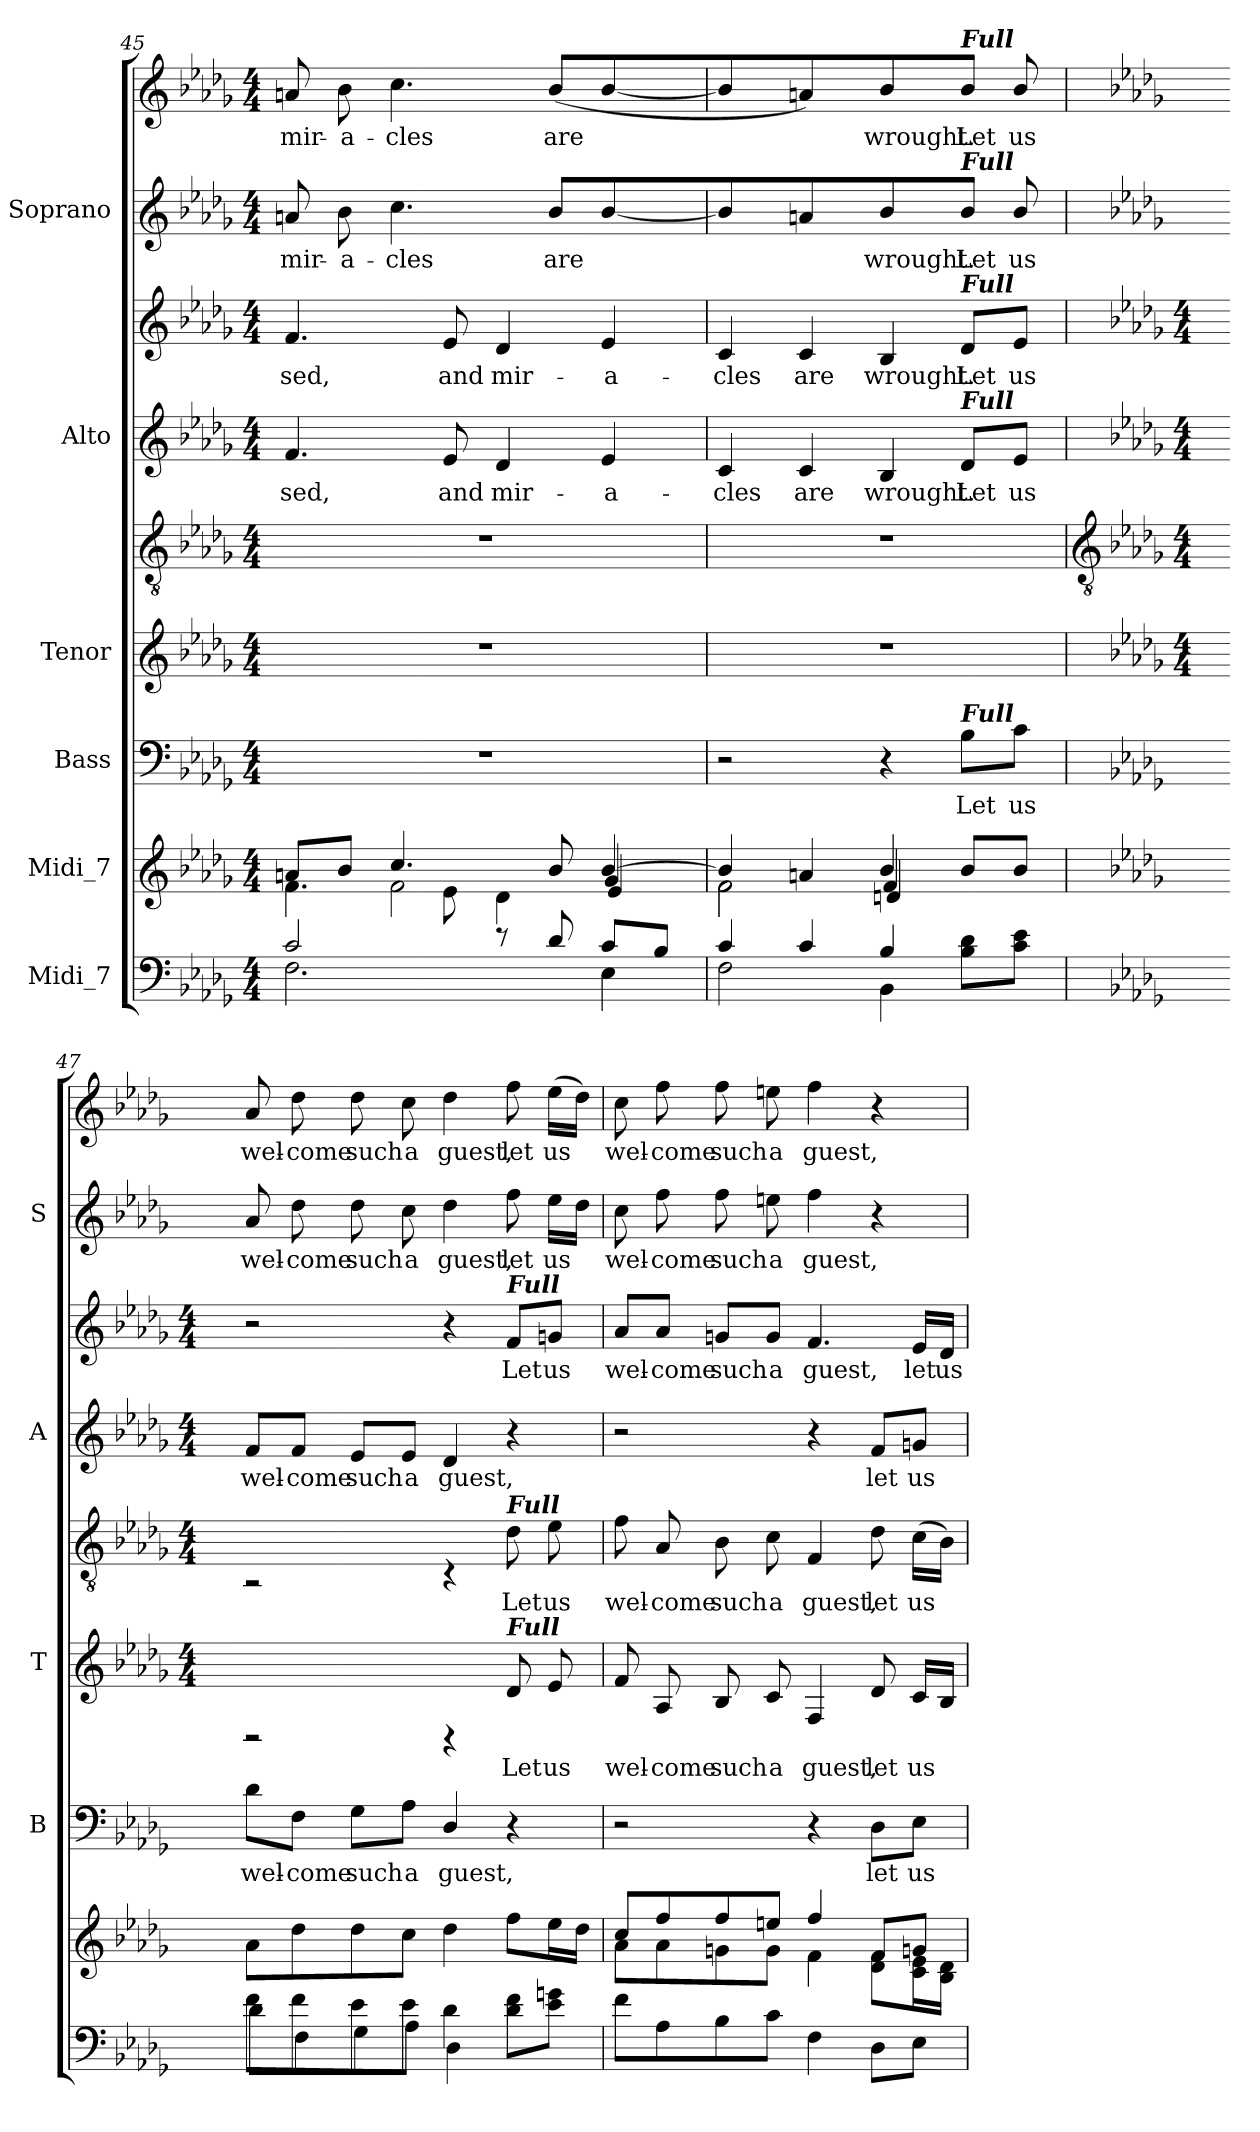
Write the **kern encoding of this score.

**kern	**kern	**kern	**text	**kern	**text	**kern	**text	**kern	**text	**kern	**text	**kern	**text	**kern	**text
*part6	*part5	*part4	*part4	*part3	*part3	*part3	*part3	*part2	*part2	*part2	*part2	*part1	*part1	*part1	*part1
*staff9	*staff8	*staff7	*staff7	*staff6	*staff6	*staff5	*staff5	*staff4	*staff4	*staff3	*staff3	*staff2	*staff2	*staff1	*staff1
*I"Midi_7	*I"Midi_7	*I"Bass	*	*I"Tenor	*	*	*	*I"Alto	*	*	*	*I"Soprano	*	*	*
*	*	*I'B	*	*I'T	*	*	*	*I'A	*	*	*	*I'S	*	*	*
*clefF4	*clefG2	*clefF4	*	*	*	*clefGv2	*	*clefG2	*	*clefG2	*	*clefG2	*	*clefG2	*
*k[b-e-a-d-g-]	*k[b-e-a-d-g-]	*k[b-e-a-d-g-]	*	*k[b-e-a-d-g-]	*	*k[b-e-a-d-g-]	*	*k[b-e-a-d-g-]	*	*k[b-e-a-d-g-]	*	*k[b-e-a-d-g-]	*	*k[b-e-a-d-g-]	*
*D-:	*D-:	*D-:	*	*D-:	*	*D-:	*	*D-:	*	*D-:	*	*D-:	*	*D-:	*
*M4/4	*M4/4	*M4/4	*	*M4/4	*	*M4/4	*	*M4/4	*	*M4/4	*	*M4/4	*	*M4/4	*
=45	=45	=45	=45	=45	=45	=45	=45	=45	=45	=45	=45	=45	=45	=45	=45
*^	*^	*	*	*	*	*	*	*	*	*	*	*	*	*	*
*	*	*	*^	*	*	*	*	*	*	*	*	*	*	*	*	*	*
!	!	!	!	!	!	!	!	!	!	!	!	!LO:LY:b	!	!LO:LY:b	!	!LO:LY:b	!	!LO:LY:b
2c/	2.F\	8an/L	4ryy	4.f\	1r	.	1r	.	1r	.	4.f	-sed,	4.f	-sed,	8an	mir-	8an	mir-
!	!	!	!	!	!	!	!	!	!	!	!	!	!	!	!	!LO:LY:b	!	!LO:LY:b
.	.	8b-/J	.	.	.	.	.	.	.	.	.	.	.	.	8b-	-a-	8b-	-a-
!	!	!	!	!	!	!	!	!	!	!	!	!	!	!	!	!LO:LY:b	!	!LO:LY:b
.	.	4.cc/	2f\	.	.	.	.	.	.	.	.	.	.	.	4.cc	-cles	4.cc	-cles
!	!	!	!	!	!	!	!	!	!	!	!	!LO:LY:b	!	!LO:LY:b	!	!	!	!
.	.	.	.	8e-\	.	.	.	.	.	.	8e-	and	8e-	and	.	.	.	.
!	!	!	!	!	!	!	!	!	!	!	!	!LO:LY:b	!	!LO:LY:b	!	!	!	!
8r	.	.	.	4d-\	.	.	.	.	.	.	4d-	mir-	4d-	mir-	.	.	.	.
!	!	!	!	!	!	!	!	!	!	!	!	!	!	!	!	!LO:LY:b	!	!LO:LY:b
8d-/	.	8b-/	.	.	.	.	.	.	.	.	.	.	.	.	8b-/L	are	(<8b-/L	are
!	!	!	!	!	!	!	!	!	!	!	!	!LO:LY:b	!	!LO:LY:b	!	!	!	!
8c/L	4E-\	[4b-/	4g-/	4e-/	.	.	.	.	.	.	4e-	-a-	4e-	-a-	[4b-/	.	[4b-/	.
8B-/J	.	.	.	.	.	.	.	.	.	.	.	.	.	.	.	.	.	.
=46	=46	=46	=46	=46	=46	=46	=46	=46	=46	=46	=46	=46	=46	=46	=46	=46	=46	=46
!	!	!	!	!	!	!	!	!	!	!	!	!LO:LY:b	!	!LO:LY:b	!	!	!	!
4c/	2F\	4b-/]	2f\	2f\	2r	.	1r	.	1r	.	4c	-cles	4c	-cles	4b-/]	.	4b-/]	.
!	!	!	!	!	!	!	!	!	!	!	!	!LO:LY:b	!	!LO:LY:b	!	!	!	!
4c/	.	4an/	.	.	.	.	.	.	.	.	4c	are	4c	are	4an	.	4an)	.
!	!	!	!	!	!	!	!	!	!	!	!	!LO:LY:b	!	!LO:LY:b	!	!LO:LY:b	!	!LO:LY:b
4B-/	4BB-\	4b-/	4f/	4dn/	4r	.	.	.	.	.	4B-	wrought.	4B-	wrought.	4b-/	wrought.	4b-/	wrought.
!	!	!	!	!	!	!	!	!	!	!	!	!	!	!	!	!	!LO:TX:a:Bi:t=Full	!
!	!	!	!	!	!	!	!	!	!	!	!	!	!	!	!LO:TX:a:Bi:t=Full	!	!	!
!	!	!	!	!	!	!	!	!	!	!	!	!	!LO:TX:a:Bi:t=Full	!	!	!	!	!
!	!	!	!	!	!	!	!	!	!	!	!LO:TX:a:Bi:t=Full	!	!	!	!	!	!	!
!	!	!	!	!	!LO:TX:a:Bi:t=Full	!	!	!	!	!	!	!	!	!	!	!	!	!
!	!	!	!	!	!	!LO:LY:b	!	!	!	!	!	!LO:LY:b	!	!LO:LY:b	!	!LO:LY:b	!	!LO:LY:b
4ryy	8B-\ 8d-\L	8b-/L	4ryy	4ryy	8B-\L	Let	.	.	.	.	8d-/L	Let	8d-/L	Let	8b-/J	Let	8b-/J	Let
!	!	!	!	!	!	!LO:LY:b	!	!	!	!	!	!LO:LY:b	!	!LO:LY:b	!	!LO:LY:b	!	!LO:LY:b
.	8c\ 8e-\J	8b-/J	.	.	8c\J	us	.	.	.	.	8e-/J	us	8e-/J	us	8b-/	us	8b-/	us
*	*	*v	*v	*v	*	*	*	*	*	*	*	*	*	*	*	*	*	*
!!LO:LB:g=z
=47	=47	=47	=47	=47	=47	=47	=47	=47	=47	=47	=47	=47	=47	=47	=47	=47
*	*	*	*	*	*	*	*clefGv2	*	*	*	*	*	*	*	*	*
*	*	*	*	*	*k[b-e-a-d-g-]	*	*k[b-e-a-d-g-]	*	*k[b-e-a-d-g-]	*	*k[b-e-a-d-g-]	*	*	*	*	*
*	*	*	*	*	*D-:	*	*D-:	*	*D-:	*	*D-:	*	*	*	*	*
*	*	*	*	*	*M4/4	*	*M4/4	*	*M4/4	*	*M4/4	*	*	*	*	*
*	*	*^	*	*	*	*	*	*	*	*	*	*	*	*	*	*
!	!	!	!	!	!LO:LY:b	!	!	!	!	!	!LO:LY:b	!	!	!	!LO:LY:b	!	!LO:LY:b
8f\L	8d-\L	8a-\L	2ryy	8d-\L	wel-	2rBB	.	2rBB	.	8f/L	wel-	2r	.	8a-	wel-	8a-	wel-
!	!	!	!	!	!LO:LY:b	!	!	!	!	!	!LO:LY:b	!	!	!	!LO:LY:b	!	!LO:LY:b
8f\	8F\	8dd-\	.	8F\J	-come	.	.	.	.	8f/J	-come	.	.	8dd-	-come	8dd-	-come
!	!	!	!	!	!LO:LY:b	!	!	!	!	!	!LO:LY:b	!	!	!	!LO:LY:b	!	!LO:LY:b
8e-\	8G-\	8dd-\	.	8G-\L	such	.	.	.	.	8e-/L	such	.	.	8dd-	such	8dd-	such
!	!	!	!	!	!LO:LY:b	!	!	!	!	!	!LO:LY:b	!	!	!	!LO:LY:b	!	!LO:LY:b
8e-\J	8A-\J	8cc\J	.	8A-\J	a	.	.	.	.	8e-/J	a	.	.	8cc	a	8cc	a
!	!	!	!	!	!LO:LY:b	!	!	!	!	!	!LO:LY:b	!	!	!	!LO:LY:b	!	!LO:LY:b
4d-\	4D-\	4dd-\	2ryy	4D-/	guest,	4rBB	.	4rBB	.	4d-	guest,	4r	.	4dd-	guest,	4dd-	guest,
!	!	!	!	!	!	!	!	!	!	!	!	!LO:TX:a:Bi:t=Full	!	!	!	!	!
!	!	!	!	!	!	!	!	!LO:TX:a:Bi:t=Full	!	!	!	!	!	!	!	!	!
!	!	!	!	!	!	!LO:TX:a:Bi:t=Full	!	!	!	!	!	!	!	!	!	!	!
!	!	!	!	!	!	!	!LO:LY:b	!	!LO:LY:b	!	!	!	!LO:LY:b	!	!LO:LY:b	!	!LO:LY:b
8d-\ 8f\L	4ryy	8ff\L	.	4r	.	8d-	Let	8d-	Let	4r	.	8f/L	Let	8ff	let	8ff	let
!	!	!	!	!	!	!	!LO:LY:b	!	!LO:LY:b	!	!	!	!LO:LY:b	!	!LO:LY:b	!	!LO:LY:b
8e-\ 8gn\J	.	16ee-\L	.	.	.	8e-	us	8e-	us	.	.	8gn/J	us	16ee-LL	us	(>16ee-LL	us
.	.	16dd-\JJ	.	.	.	.	.	.	.	.	.	.	.	16dd-JJ	.	16dd-JJ)	.
=48	=48	=48	=48	=48	=48	=48	=48	=48	=48	=48	=48	=48	=48	=48	=48	=48	=48
!	!	!	!	!	!	!	!LO:LY:b	!	!LO:LY:b	!	!	!	!LO:LY:b	!	!LO:LY:b	!	!LO:LY:b
8f\L	2ryy	8cc/L	8a-\L	2r	.	8f	wel-	8f	wel-	2r	.	8a-/L	wel-	8cc	wel-	8cc	wel-
!	!	!	!	!	!	!	!LO:LY:b	!	!LO:LY:b	!	!	!	!LO:LY:b	!	!LO:LY:b	!	!LO:LY:b
8A-\	.	8ff/	8a-\	.	.	8A-	-come	8A-	-come	.	.	8a-/J	-come	8ff	-come	8ff	-come
!	!	!	!	!	!	!	!LO:LY:b	!	!LO:LY:b	!	!	!	!LO:LY:b	!	!LO:LY:b	!	!LO:LY:b
8B-\	.	8ff/	8gn\	.	.	8B-	such	8B-	such	.	.	8gn/L	such	8ff	such	8ff	such
!	!	!	!	!	!	!	!LO:LY:b	!	!LO:LY:b	!	!	!	!LO:LY:b	!	!LO:LY:b	!	!LO:LY:b
8c\J	.	8een/J	8g\J	.	.	8c	a	8c	a	.	.	8g/J	a	8een	a	8een	a
!	!	!	!	!	!	!	!LO:LY:b	!	!LO:LY:b	!	!	!	!LO:LY:b	!	!LO:LY:b	!	!LO:LY:b
4F\	4ryy	4ff/	4f\	4r	.	4F	guest,	4F	guest,	4r	.	4.f	guest,	4ff	guest,	4ff	guest,
!	!	!	!	!	!LO:LY:b	!	!LO:LY:b	!	!LO:LY:b	!	!LO:LY:b	!	!	!	!	!	!
4ryy	8D-\L	8f/L	8d-\ 8f\L	8D-\L	let	8d-	let	8d-	let	8f/L	let	.	.	4r	.	4r	.
!	!	!	!	!	!LO:LY:b	!	!LO:LY:b	!	!LO:LY:b	!	!LO:LY:b	!	!LO:LY:b	!	!	!	!
.	8E-\J	8gn/J	16c\ 16e-\L	8E-\J	us	16cLL	us	(>16cLL	us	8gn/J	us	16e-/LL	let	.	.	.	.
!	!	!	!	!	!	!	!	!	!	!	!	!	!LO:LY:b	!	!	!	!
.	.	.	16B-\ 16d-\JJ	.	.	16B-JJ	.	16B-JJ)	.	.	.	16d-/JJ	us	.	.	.	.
*v	*v	*	*	*	*	*	*	*	*	*	*	*	*	*	*	*	*
*	*v	*v	*	*	*	*	*	*	*	*	*	*	*	*	*	*
=	=	=	=	=	=	=	=	=	=	=	=	=	=	=	=
*-	*-	*-	*-	*-	*-	*-	*-	*-	*-	*-	*-	*-	*-	*-	*-
